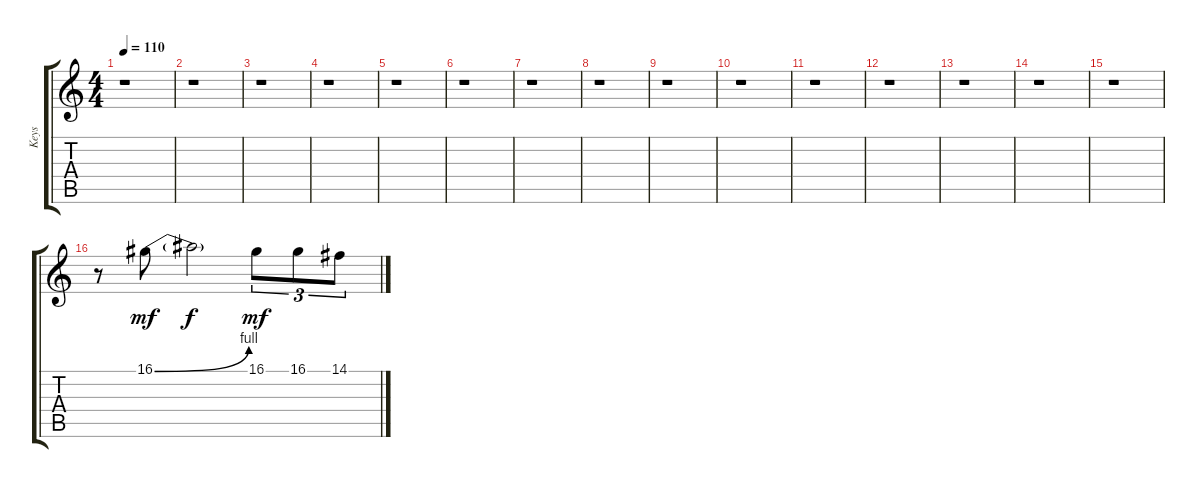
\track ("Keys" "Keys") {instrument acousticgrandpiano}
\staff {score tabs}
\tuning (E4 B3 G3 D3 A2 E2) {hide}
\ts (4 4)
\tempo 110
\clef g2
\ks c
r.1{dy f} |
r.1 |
r.1 |
r.1 |
r.1 |
r.1 |
r.1 |
r.1 |
r.1 |
r.1 |
r.1 |
r.1 |
r.1 |
r.1 |
r.1 |
r.8{instrument overdrivenguitar} 16.1{be (bend 0 0 60 4)}.8{dy mf} 16.1{t}.2{dy f} 16.1.8{tu (3 2) dy mf} 16.1.8{tu (3 2)} 14.1.8{tu (3 2)}
